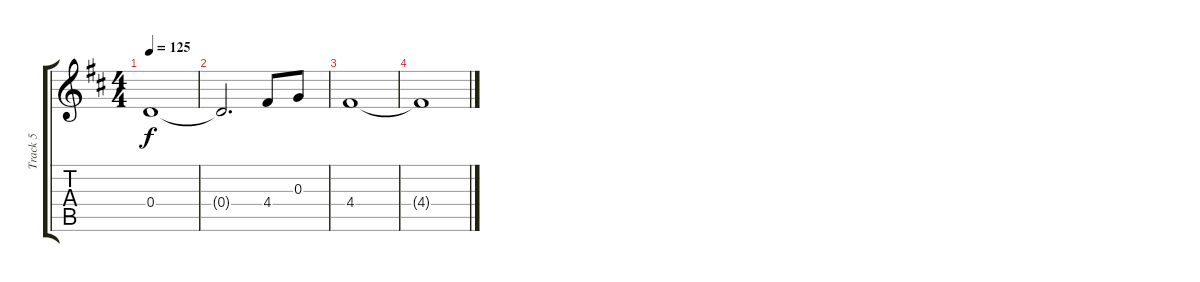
\track ("Track 5" "Track 5") {instrument acousticguitarnylon}
\staff {score tabs}
\tuning (E4 B3 G3 D3 A2 E2) {hide}
\ts (4 4)
\tempo 125
\clef g2
\ks d
0.4.1{dy f} |
0.4{t}.2{d} 4.4.8 0.3.8 |
4.4.1 |
4.4{t}.1
